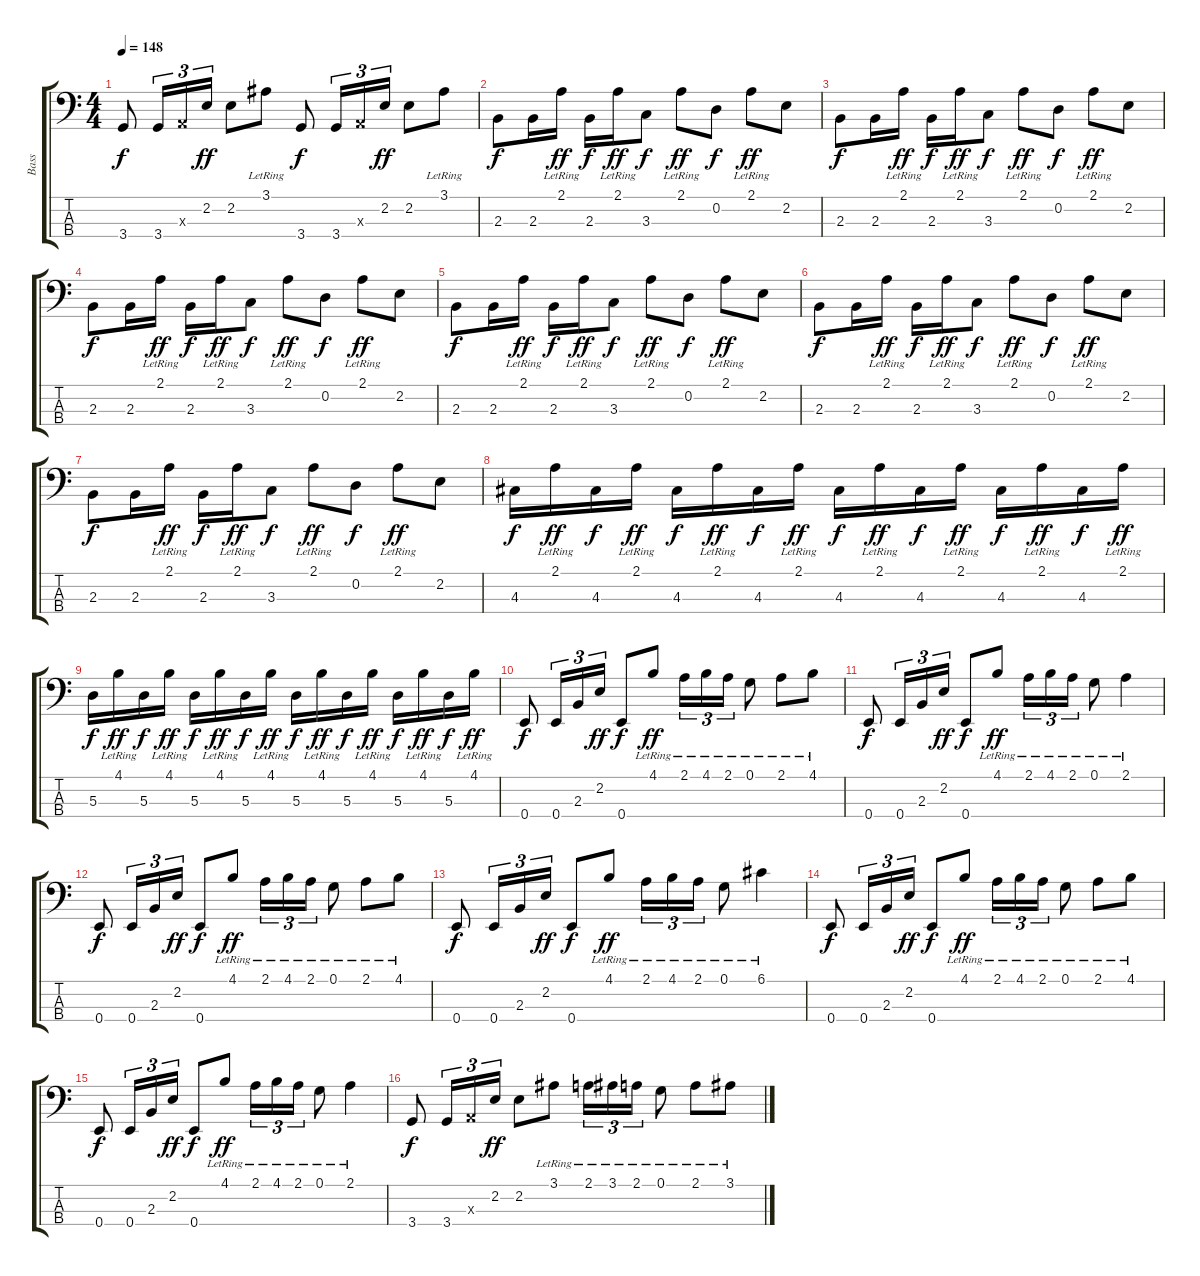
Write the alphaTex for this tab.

\track ("Bass" "Bass") {instrument slapbass2}
\staff {score tabs}
\tuning (G2 D2 A1 E1) {hide}
\ts (4 4)
\tempo 148
\clef f4
\ks c
3.4.8{dy f} 3.4.16{tu (3 2)} 0.3{x}.16{tu (3 2)} 2.2.16{tu (3 2) dy ff} 2.2.8 3.1{lr}.8 3.4.8{dy f} 3.4.16{tu (3 2)} 0.3{x}.16{tu (3 2)} 2.2.16{tu (3 2) dy ff} 2.2.8 3.1{lr}.8 |
2.3.8{dy f} 2.3.16 2.1{lr}.16{dy ff} 2.3.16{dy f} 2.1{lr}.16{dy ff} 3.3.8{dy f} 2.1{lr}.8{dy ff} 0.2.8{dy f} 2.1{lr}.8{dy ff} 2.2.8 |
2.3.8{dy f} 2.3.16 2.1{lr}.16{dy ff} 2.3.16{dy f} 2.1{lr}.16{dy ff} 3.3.8{dy f} 2.1{lr}.8{dy ff} 0.2.8{dy f} 2.1{lr}.8{dy ff} 2.2.8 |
2.3.8{dy f} 2.3.16 2.1{lr}.16{dy ff} 2.3.16{dy f} 2.1{lr}.16{dy ff} 3.3.8{dy f} 2.1{lr}.8{dy ff} 0.2.8{dy f} 2.1{lr}.8{dy ff} 2.2.8 |
2.3.8{dy f} 2.3.16 2.1{lr}.16{dy ff} 2.3.16{dy f} 2.1{lr}.16{dy ff} 3.3.8{dy f} 2.1{lr}.8{dy ff} 0.2.8{dy f} 2.1{lr}.8{dy ff} 2.2.8 |
2.3.8{dy f} 2.3.16 2.1{lr}.16{dy ff} 2.3.16{dy f} 2.1{lr}.16{dy ff} 3.3.8{dy f} 2.1{lr}.8{dy ff} 0.2.8{dy f} 2.1{lr}.8{dy ff} 2.2.8 |
2.3.8{dy f} 2.3.16 2.1{lr}.16{dy ff} 2.3.16{dy f} 2.1{lr}.16{dy ff} 3.3.8{dy f} 2.1{lr}.8{dy ff} 0.2.8{dy f} 2.1{lr}.8{dy ff} 2.2.8 |
4.3.16{dy f} 2.1{lr}.16{dy ff} 4.3.16{dy f} 2.1{lr}.16{dy ff} 4.3.16{dy f} 2.1{lr}.16{dy ff} 4.3.16{dy f} 2.1{lr}.16{dy ff} 4.3.16{dy f} 2.1{lr}.16{dy ff} 4.3.16{dy f} 2.1{lr}.16{dy ff} 4.3.16{dy f} 2.1{lr}.16{dy ff} 4.3.16{dy f} 2.1{lr}.16{dy ff} |
5.3.16{dy f} 4.1{lr}.16{dy ff} 5.3.16{dy f} 4.1{lr}.16{dy ff} 5.3.16{dy f} 4.1{lr}.16{dy ff} 5.3.16{dy f} 4.1{lr}.16{dy ff} 5.3.16{dy f} 4.1{lr}.16{dy ff} 5.3.16{dy f} 4.1{lr}.16{dy ff} 5.3.16{dy f} 4.1{lr}.16{dy ff} 5.3.16{dy f} 4.1{lr}.16{dy ff} |
0.4.8{dy f} 0.4.16{tu (3 2)} 2.3.16{tu (3 2)} 2.2.16{tu (3 2) dy ff} 0.4.8{dy f} 4.1{lr}.8{dy ff} 2.1{lr}.16{tu (3 2)} 4.1{lr}.16{tu (3 2)} 2.1{lr}.16{tu (3 2)} 0.1{lr}.8 2.1{lr}.8 4.1{lr}.8 |
0.4.8{dy f} 0.4.16{tu (3 2)} 2.3.16{tu (3 2)} 2.2.16{tu (3 2) dy ff} 0.4.8{dy f} 4.1{lr}.8{dy ff} 2.1{lr}.16{tu (3 2)} 4.1{lr}.16{tu (3 2)} 2.1{lr}.16{tu (3 2)} 0.1{lr}.8 2.1{lr}.4 |
0.4.8{dy f} 0.4.16{tu (3 2)} 2.3.16{tu (3 2)} 2.2.16{tu (3 2) dy ff} 0.4.8{dy f} 4.1{lr}.8{dy ff} 2.1{lr}.16{tu (3 2)} 4.1{lr}.16{tu (3 2)} 2.1{lr}.16{tu (3 2)} 0.1{lr}.8 2.1{lr}.8 4.1{lr}.8 |
0.4.8{dy f} 0.4.16{tu (3 2)} 2.3.16{tu (3 2)} 2.2.16{tu (3 2) dy ff} 0.4.8{dy f} 4.1{lr}.8{dy ff} 2.1{lr}.16{tu (3 2)} 4.1{lr}.16{tu (3 2)} 2.1{lr}.16{tu (3 2)} 0.1{lr}.8 6.1{lr}.4 |
0.4.8{dy f} 0.4.16{tu (3 2)} 2.3.16{tu (3 2)} 2.2.16{tu (3 2) dy ff} 0.4.8{dy f} 4.1{lr}.8{dy ff} 2.1{lr}.16{tu (3 2)} 4.1{lr}.16{tu (3 2)} 2.1{lr}.16{tu (3 2)} 0.1{lr}.8 2.1{lr}.8 4.1{lr}.8 |
0.4.8{dy f} 0.4.16{tu (3 2)} 2.3.16{tu (3 2)} 2.2.16{tu (3 2) dy ff} 0.4.8{dy f} 4.1{lr}.8{dy ff} 2.1{lr}.16{tu (3 2)} 4.1{lr}.16{tu (3 2)} 2.1{lr}.16{tu (3 2)} 0.1{lr}.8 2.1{lr}.4 |
3.4.8{dy f} 3.4.16{tu (3 2)} 0.3{x}.16{tu (3 2)} 2.2.16{tu (3 2) dy ff} 2.2.8 3.1{lr}.8 2.1{lr}.16{tu (3 2)} 3.1{lr}.16{tu (3 2)} 2.1{lr}.16{tu (3 2)} 0.1{lr}.8 2.1{lr}.8 3.1{lr}.8
